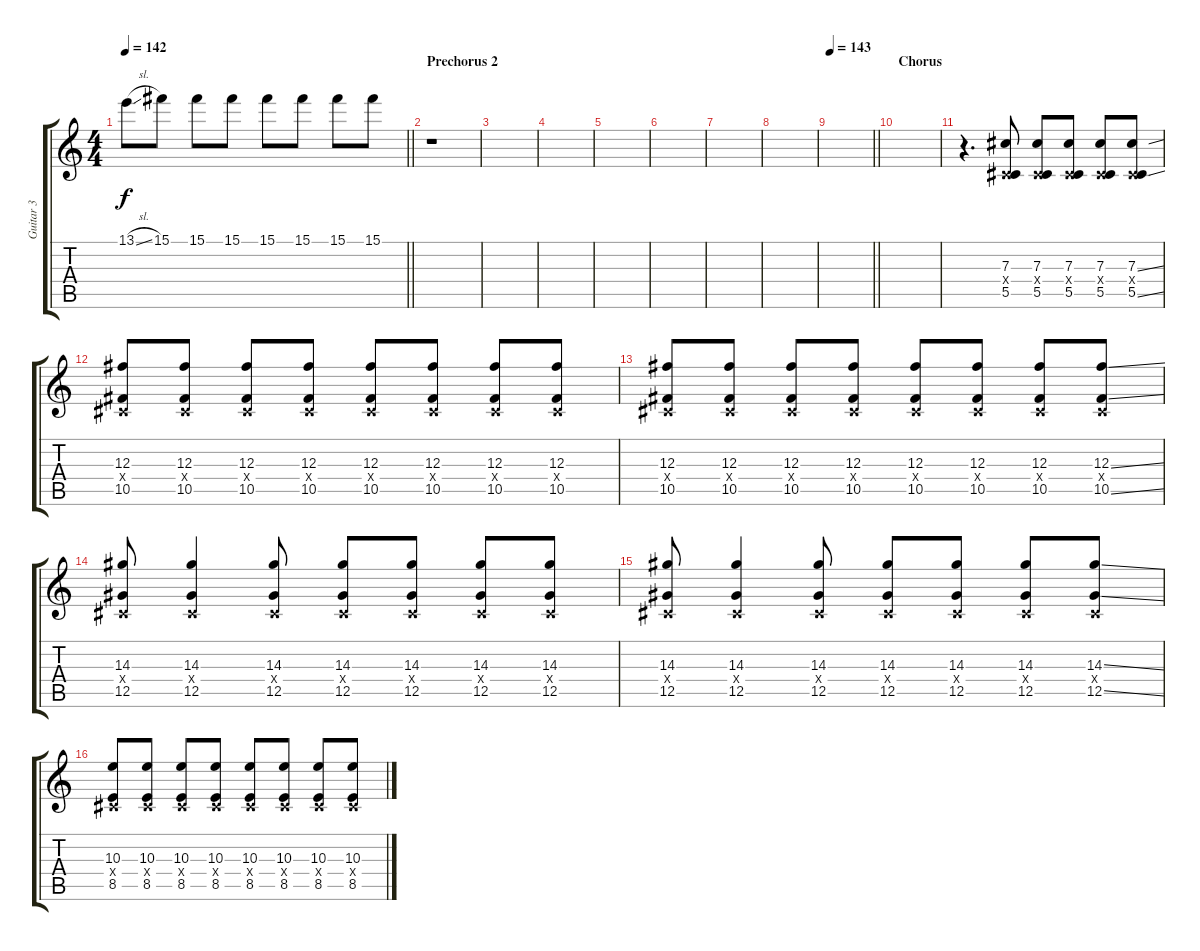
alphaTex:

\track ("Guitar 3" "Guitar 3") {instrument overdrivenguitar}
\staff {score tabs}
\tuning (Eb4 Bb3 Gb3 Db3 Ab2 Db2) {hide}
\ts (4 4)
\tempo 142
\clef g2
\barLineRight lightlight
\ks c
13.1{sl}.8{dy f} 15.1.8 15.1.8 15.1.8 15.1.8 15.1.8 15.1.8 15.1.8 |
\section ("" "Prechorus 2")
r.1 |
|
|
|
|
|
|
\tempo 143
\barLineRight lightlight
|
\section ("" "Chorus")
|
r.4{d} (7.3 0.4{x} 5.5).8 (7.3 0.4{x} 5.5).8 (7.3 0.4{x} 5.5).8 (7.3 0.4{x} 5.5).8 (7.3{ss} 0.4{x} 5.5{ss}).8 |
(12.3 0.4{x} 10.5).8 (12.3 0.4{x} 10.5).8 (12.3 0.4{x} 10.5).8 (12.3 0.4{x} 10.5).8 (12.3 0.4{x} 10.5).8 (12.3 0.4{x} 10.5).8 (12.3 0.4{x} 10.5).8 (12.3 0.4{x} 10.5).8 |
(12.3 0.4{x} 10.5).8 (12.3 0.4{x} 10.5).8 (12.3 0.4{x} 10.5).8 (12.3 0.4{x} 10.5).8 (12.3 0.4{x} 10.5).8 (12.3 0.4{x} 10.5).8 (12.3 0.4{x} 10.5).8 (12.3{ss} 0.4{x} 10.5{ss}).8 |
(14.3 0.4{x} 12.5).8 (14.3 0.4{x} 12.5).4 (14.3 0.4{x} 12.5).8 (14.3 0.4{x} 12.5).8 (14.3 0.4{x} 12.5).8 (14.3 0.4{x} 12.5).8 (14.3 0.4{x} 12.5).8 |
(14.3 0.4{x} 12.5).8 (14.3 0.4{x} 12.5).4 (14.3 0.4{x} 12.5).8 (14.3 0.4{x} 12.5).8 (14.3 0.4{x} 12.5).8 (14.3 0.4{x} 12.5).8 (14.3{ss} 0.4{x} 12.5{ss}).8 |
(10.3 0.4{x} 8.5).8 (10.3 0.4{x} 8.5).8 (10.3 0.4{x} 8.5).8 (10.3 0.4{x} 8.5).8 (10.3 0.4{x} 8.5).8 (10.3 0.4{x} 8.5).8 (10.3 0.4{x} 8.5).8 (10.3 0.4{x} 8.5).8
